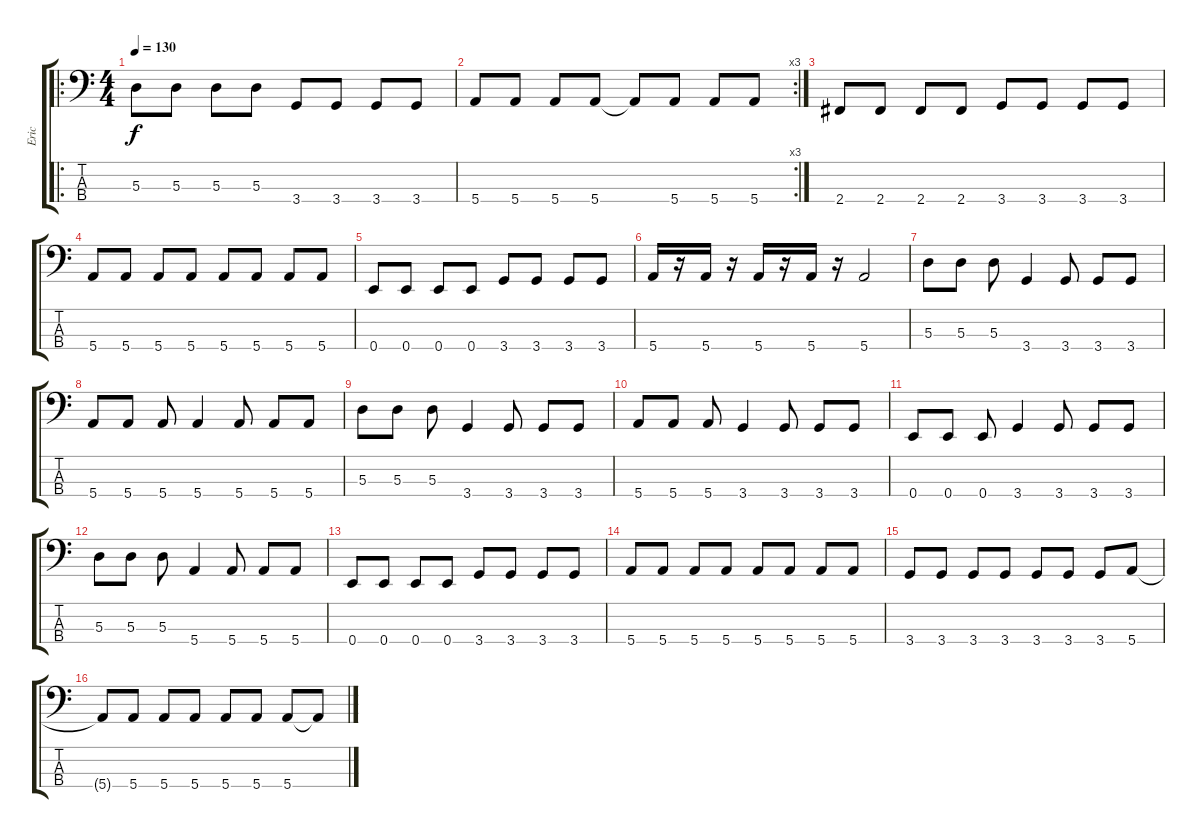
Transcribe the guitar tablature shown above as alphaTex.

\track ("Eric" "Eric") {instrument electricbassfinger}
\staff {score tabs}
\tuning (G2 D2 A1 E1) {hide}
\ro
\ts (4 4)
\tempo 130
\clef f4
\ks c
5.3.8{dy f} 5.3.8 5.3.8 5.3.8 3.4.8 3.4.8 3.4.8 3.4.8 |
\rc 3
5.4.8 5.4.8 5.4.8 5.4.8 5.4{t}.8 5.4.8 5.4.8 5.4.8 |
2.4.8 2.4.8 2.4.8 2.4.8 3.4.8 3.4.8 3.4.8 3.4.8 |
5.4.8 5.4.8 5.4.8 5.4.8 5.4.8 5.4.8 5.4.8 5.4.8 |
0.4.8 0.4.8 0.4.8 0.4.8 3.4.8 3.4.8 3.4.8 3.4.8 |
5.4.16 r.16 5.4.16 r.16 5.4.16 r.16 5.4.16 r.16 5.4.2 |
5.3.8 5.3.8 5.3.8 3.4.4 3.4.8 3.4.8 3.4.8 |
5.4.8 5.4.8 5.4.8 5.4.4 5.4.8 5.4.8 5.4.8 |
5.3.8 5.3.8 5.3.8 3.4.4 3.4.8 3.4.8 3.4.8 |
5.4.8 5.4.8 5.4.8 3.4.4 3.4.8 3.4.8 3.4.8 |
0.4.8 0.4.8 0.4.8 3.4.4 3.4.8 3.4.8 3.4.8 |
5.3.8 5.3.8 5.3.8 5.4.4 5.4.8 5.4.8 5.4.8 |
0.4.8 0.4.8 0.4.8 0.4.8 3.4.8 3.4.8 3.4.8 3.4.8 |
5.4.8 5.4.8 5.4.8 5.4.8 5.4.8 5.4.8 5.4.8 5.4.8 |
3.4.8 3.4.8 3.4.8 3.4.8 3.4.8 3.4.8 3.4.8 5.4.8 |
5.4{t}.8 5.4.8 5.4.8 5.4.8 5.4.8 5.4.8 5.4.8 5.4{t}.8
